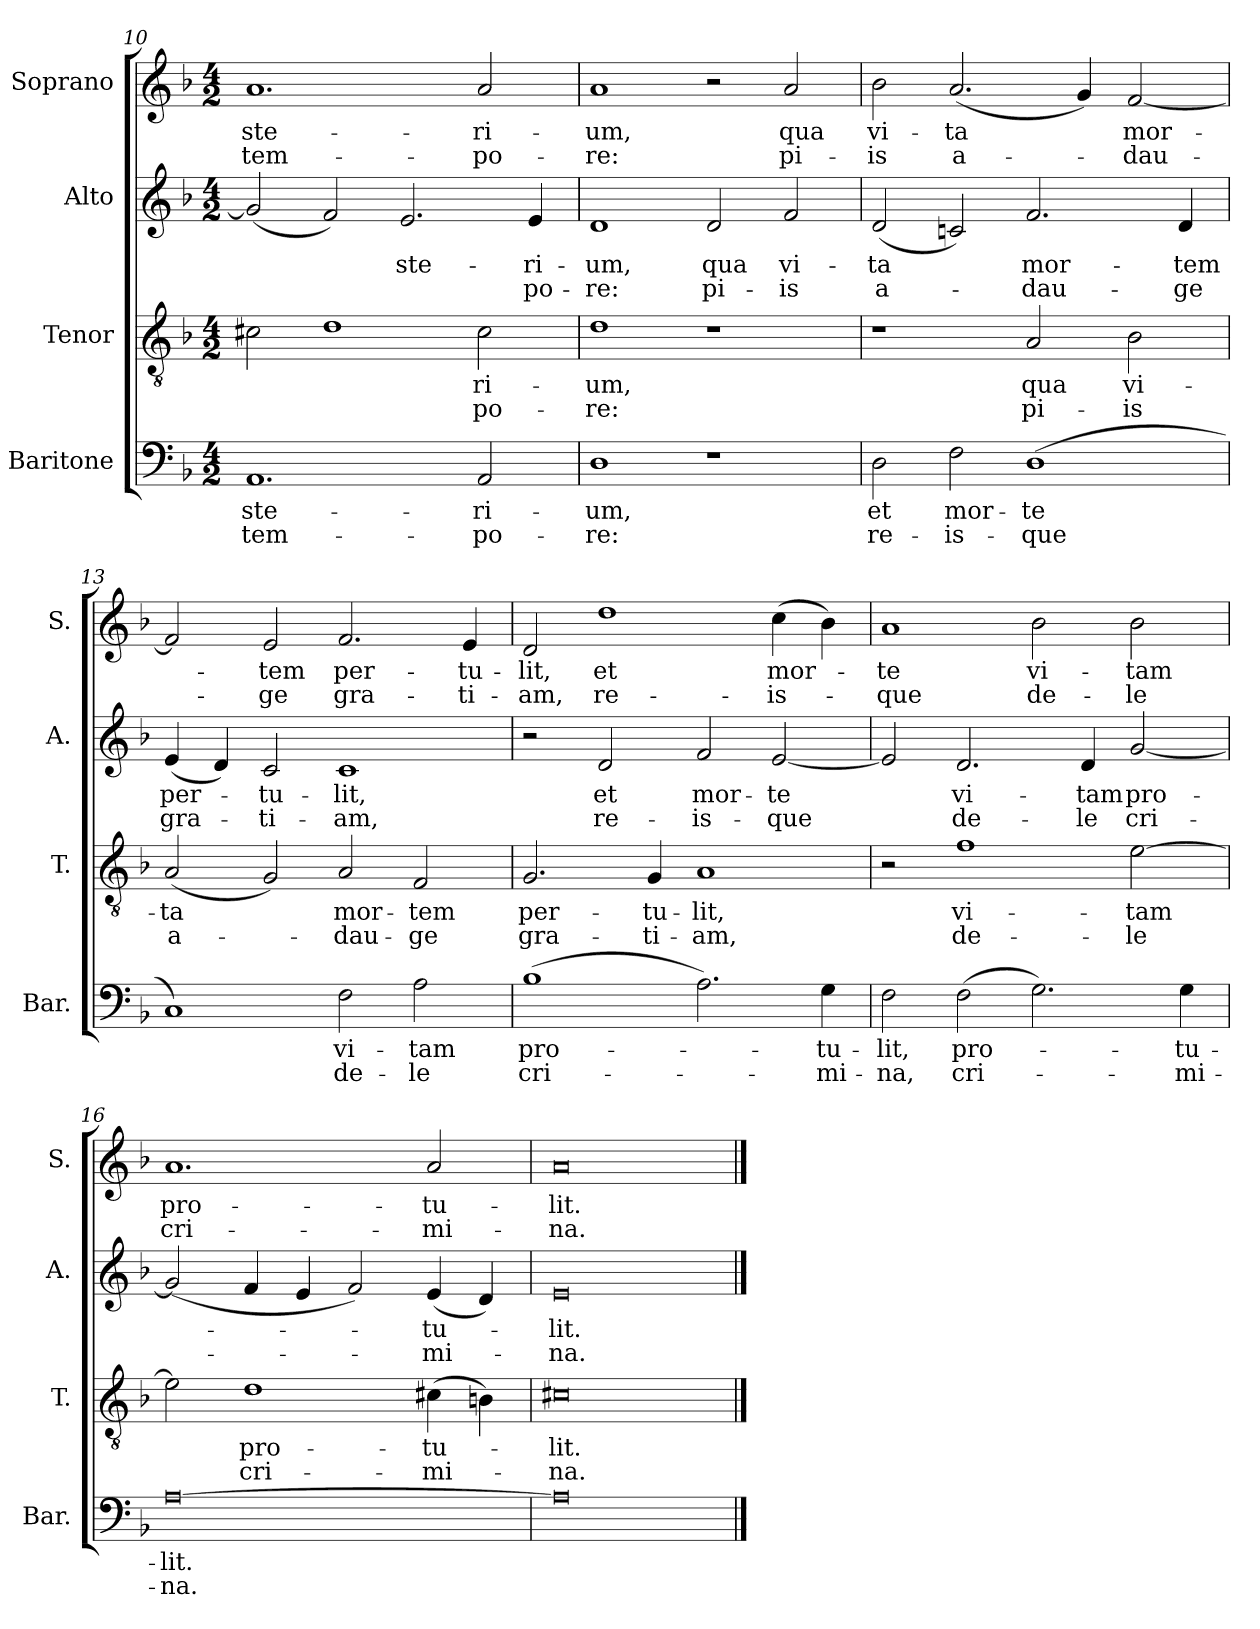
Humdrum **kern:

**kern	**text	**text	**kern	**text	**text	**kern	**text	**text	**kern	**text	**text
*part4	*part4	*part4	*part3	*part3	*part3	*part2	*part2	*part2	*part1	*part1	*part1
*staff4	*staff4	*staff4	*staff3	*staff3	*staff3	*staff2	*staff2	*staff2	*staff1	*staff1	*staff1
*I"Baritone	*	*	*I"Tenor	*	*	*I"Alto	*	*	*I"Soprano	*	*
*I'Bar.	*	*	*I'T.	*	*	*I'A.	*	*	*I'S.	*	*
*clefF4	*	*	*clefGv2	*	*	*clefG2	*	*	*clefG2	*	*
*	*	*	*ITrd7c12	*	*	*	*	*	*	*	*
*k[b-]	*	*	*k[b-]	*	*	*k[b-]	*	*	*k[b-]	*	*
*F:	*	*	*F:	*	*	*F:	*	*	*F:	*	*
*M4/2	*	*	*M4/2	*	*	*M4/2	*	*	*M4/2	*	*
=10	=10	=10	=10	=10	=10	=10	=10	=10	=10	=10	=10
!	!LO:LY:b	!LO:LY:b	!	!	!	!	!	!	!	!LO:LY:b	!LO:LY:b
1.AA	-ste-	tem-	2C#X\	.	.	(<2g/]	.	.	1.a	-ste-	tem-
.	.	.	1D	.	.	2f/)	.	.	.	.	.
!	!	!	!	!	!	!	!LO:LY:b	!	!	!	!
.	.	.	.	.	.	2.e/	-ste-	.	.	.	.
!	!LO:LY:b	!LO:LY:b	!	!LO:LY:b	!LO:LY:b	!	!	!	!	!LO:LY:b	!LO:LY:b
2AA/	-ri-	-po-	2C#\	-ri-	-po-	.	.	.	2a/	-ri-	-po-
!	!	!	!	!	!	!	!LO:LY:b	!LO:LY:b	!	!	!
.	.	.	.	.	.	4e/	-ri-	-po-	.	.	.
=11	=11	=11	=11	=11	=11	=11	=11	=11	=11	=11	=11
!	!LO:LY:b	!LO:LY:b	!	!LO:LY:b	!LO:LY:b	!	!LO:LY:b	!LO:LY:b	!	!LO:LY:b	!LO:LY:b
1D	-um,	-re:	1D	-um,	-re:	1d	-um,	-re:	1a	-um,	-re:
!	!	!	!	!	!	!	!LO:LY:b	!LO:LY:b	!	!	!
1r	.	.	1r	.	.	2d/	qua	pi-	2r	.	.
!	!	!	!	!	!	!	!LO:LY:b	!LO:LY:b	!	!LO:LY:b	!LO:LY:b
.	.	.	.	.	.	2f/	vi-	-is	2a/	qua	pi-
!!LO:LB:g=z
=12	=12	=12	=12	=12	=12	=12	=12	=12	=12	=12	=12
!	!LO:LY:b	!LO:LY:b	!	!	!	!	!LO:LY:b	!LO:LY:b	!	!LO:LY:b	!LO:LY:b
2D\	et	re-	1r	.	.	(<2d/	-ta	a-	2b-\	vi-	-is
!	!LO:LY:b	!LO:LY:b	!	!	!	!	!	!	!	!LO:LY:b	!LO:LY:b
2F\	mor-	-is-	.	.	.	2cn/)	.	.	(<2.a/	-ta	a-
!	!LO:LY:b	!LO:LY:b	!	!LO:LY:b	!LO:LY:b	!	!LO:LY:b	!LO:LY:b	!	!	!
(>1D	-te	-que	2AA/	qua	pi-	2.f/	mor-	-dau-	.	.	.
.	.	.	.	.	.	.	.	.	4g/)	.	.
!	!	!	!	!LO:LY:b	!LO:LY:b	!	!	!	!	!LO:LY:b	!LO:LY:b
.	.	.	2BB-\	vi-	-is	.	.	.	[2f/	mor-	-dau-
!	!	!	!	!	!	!	!LO:LY:b	!LO:LY:b	!	!	!
.	.	.	.	.	.	4d/	-tem	-ge	.	.	.
!!LO:LB:g=z
=13	=13	=13	=13	=13	=13	=13	=13	=13	=13	=13	=13
!	!	!	!	!LO:LY:b	!LO:LY:b	!	!LO:LY:b	!LO:LY:b	!	!	!
1C)	.	.	(<2AA/	-ta	a-	(<4e/	per-	gra-	2f/]	.	.
.	.	.	.	.	.	4d/)	.	.	.	.	.
!	!	!	!	!	!	!	!LO:LY:b	!LO:LY:b	!	!LO:LY:b	!LO:LY:b
.	.	.	2GG/)	.	.	2c/	-tu-	-ti-	2e/	-tem	-ge
!	!LO:LY:b	!LO:LY:b	!	!LO:LY:b	!LO:LY:b	!	!LO:LY:b	!LO:LY:b	!	!LO:LY:b	!LO:LY:b
2F\	vi-	de-	2AA/	mor-	-dau-	1c	-lit,	-am,	2.f/	per-	gra-
!	!LO:LY:b	!LO:LY:b	!	!LO:LY:b	!LO:LY:b	!	!	!	!	!	!
2A\	-tam	-le	2FF/	-tem	-ge	.	.	.	.	.	.
!	!	!	!	!	!	!	!	!	!	!LO:LY:b	!LO:LY:b
.	.	.	.	.	.	.	.	.	4e/	-tu-	-ti-
=14	=14	=14	=14	=14	=14	=14	=14	=14	=14	=14	=14
!	!LO:LY:b	!LO:LY:b	!	!LO:LY:b	!LO:LY:b	!	!	!	!	!LO:LY:b	!LO:LY:b
(>1B-	pro-	cri-	2.GG/	per-	gra-	2r	.	.	2d/	-lit,	-am,
!	!	!	!	!	!	!	!LO:LY:b	!LO:LY:b	!	!LO:LY:b	!LO:LY:b
.	.	.	.	.	.	2d/	et	re-	1dd	et	re-
!	!	!	!	!LO:LY:b	!LO:LY:b	!	!	!	!	!	!
.	.	.	4GG/	-tu-	-ti-	.	.	.	.	.	.
!	!	!	!	!LO:LY:b	!LO:LY:b	!	!LO:LY:b	!LO:LY:b	!	!	!
2.A\)	.	.	1AA	-lit,	-am,	2f/	mor-	-is-	.	.	.
!	!	!	!	!	!	!	!LO:LY:b	!LO:LY:b	!	!LO:LY:b	!LO:LY:b
.	.	.	.	.	.	[2e/	-te	-que	(>4cc\	mor-	-is-
!	!LO:LY:b	!LO:LY:b	!	!	!	!	!	!	!	!	!
4G\	-tu-	-mi-	.	.	.	.	.	.	4b-\)	.	.
=15	=15	=15	=15	=15	=15	=15	=15	=15	=15	=15	=15
!	!LO:LY:b	!LO:LY:b	!	!	!	!	!	!	!	!LO:LY:b	!LO:LY:b
2F\	-lit,	-na,	2r	.	.	2e/]	.	.	1a	-te	-que
!	!LO:LY:b	!LO:LY:b	!	!LO:LY:b	!LO:LY:b	!	!LO:LY:b	!LO:LY:b	!	!	!
(>2F\	pro-	cri-	1F	vi-	de-	2.d/	vi-	de-	.	.	.
!	!	!	!	!	!	!	!	!	!	!LO:LY:b	!LO:LY:b
2.G\)	.	.	.	.	.	.	.	.	2b-\	vi-	de-
!	!	!	!	!	!	!	!LO:LY:b	!LO:LY:b	!	!	!
.	.	.	.	.	.	4d/	-tam	-le	.	.	.
!	!	!	!	!LO:LY:b	!LO:LY:b	!	!LO:LY:b	!LO:LY:b	!	!LO:LY:b	!LO:LY:b
.	.	.	[2E\	-tam	-le	[2g/	pro-	cri-	2b-\	-tam	-le
!	!LO:LY:b	!LO:LY:b	!	!	!	!	!	!	!	!	!
4G\	-tu-	-mi-	.	.	.	.	.	.	.	.	.
=16	=16	=16	=16	=16	=16	=16	=16	=16	=16	=16	=16
!	!LO:LY:b	!LO:LY:b	!	!	!	!	!	!	!	!LO:LY:b	!LO:LY:b
[0A	-lit.	-na.	2E\]	.	.	(<2g/]	.	.	1.a	pro-	cri-
!	!	!	!	!LO:LY:b	!LO:LY:b	!	!	!	!	!	!
.	.	.	1D	pro-	cri-	4f/	.	.	.	.	.
.	.	.	.	.	.	4e/	.	.	.	.	.
.	.	.	.	.	.	2f/)	.	.	.	.	.
!	!	!	!	!LO:LY:b	!LO:LY:b	!	!LO:LY:b	!LO:LY:b	!	!LO:LY:b	!LO:LY:b
.	.	.	(>4C#X\	-tu-	-mi-	(<4e/	-tu-	-mi-	2a/	-tu-	-mi-
.	.	.	4BBn\)	.	.	4d/)	.	.	.	.	.
=17	=17	=17	=17	=17	=17	=17	=17	=17	=17	=17	=17
!	!	!	!	!LO:LY:b	!LO:LY:b	!	!LO:LY:b	!LO:LY:b	!	!LO:LY:b	!LO:LY:b
0A]	.	.	0C#X	-lit.	-na.	0e	-lit.	-na.	0a	-lit.	-na.
==	==	==	==	==	==	==	==	==	==	==	==
*-	*-	*-	*-	*-	*-	*-	*-	*-	*-	*-	*-
